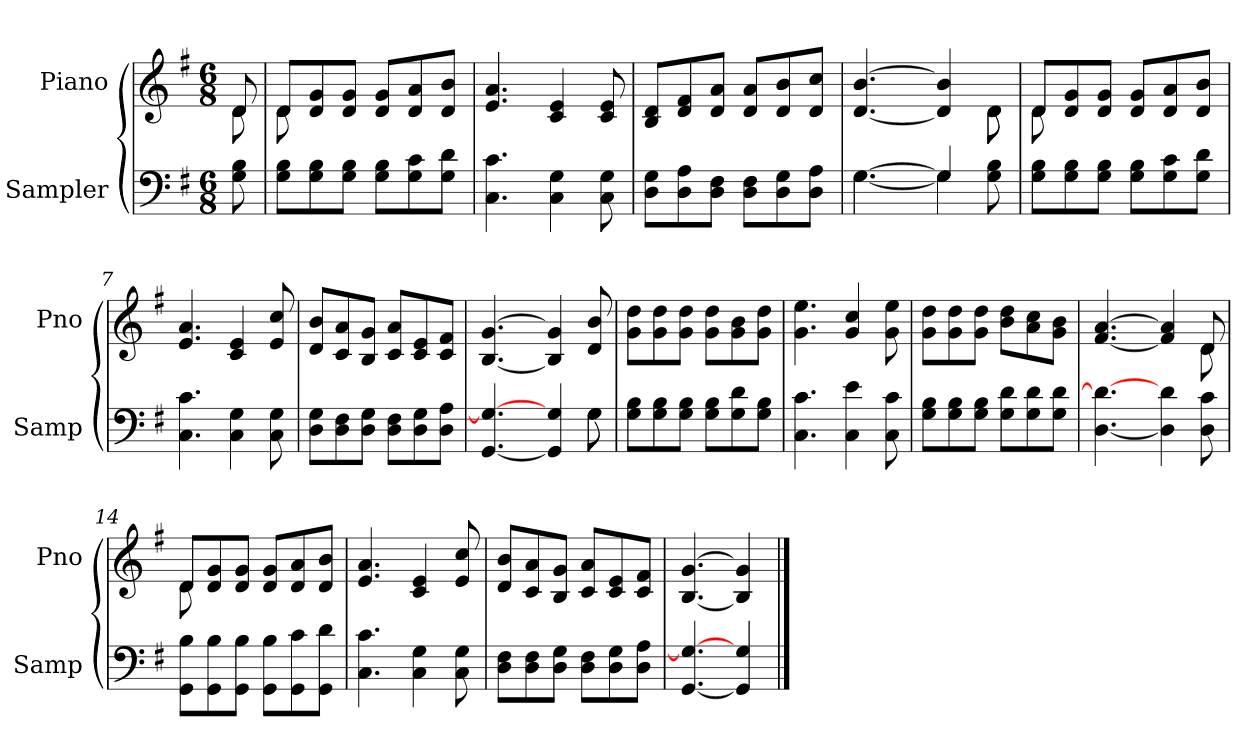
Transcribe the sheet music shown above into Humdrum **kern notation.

**kern	**kern
*part2	*part1
*staff2	*staff1
*I"Sampler	*I"Piano
*I'Samp	*I'Pno
*clefF4	*clefG2
*k[f#]	*k[f#]
*G:	*G:
*M6/8	*M6/8
=1	=1
*	*^
8G 8B	8d/	8d
=2	=2	=2
8G\ 8B\L	8d/L	8d
8G\ 8B\	8d/ 8g/	2ryy
8G\ 8B\J	8d/ 8g/J	.
8G\ 8B\L	8d/ 8g/L	.
8G\ 8c\	8d/ 8a/	.
8G\ 8d\J	8d/ 8b/J	8ryy
*	*v	*v
=3	=3
4.C 4.c	4.e 4.a
4C 4G	4c 4e
8C 8G	8c 8e
=4	=4
8D\ 8G\L	8B/ 8d/L
8D\ 8A\	8d/ 8f#/
8D\ 8F#\J	8d/ 8a/J
8D\ 8F#\L	8d/ 8a/L
8D\ 8G\	8d/ 8b/
8D\ 8A\J	8d/ 8cc/J
=5	=5
*^	*^
[4.G\	[4.G	[4.d [4.b	8ryy
*	*	*v	*v
4G/]	4G]	4d] 4b]
*	*	*^
8G 8B	8ryy	8d\	8d
*v	*v	*	*
=6	=6	=6
8G\ 8B\L	8d/L	8d
8G\ 8B\	8d/ 8g/	2ryy
8G\ 8B\J	8d/ 8g/J	.
8G\ 8B\L	8d/ 8g/L	.
8G\ 8c\	8d/ 8a/	.
8G\ 8d\J	8d/ 8b/J	8ryy
*	*v	*v
=7	=7
4.C 4.c	4.e 4.a
4C 4G	4c 4e
8C 8G	8e 8cc
=8	=8
8D\ 8G\L	8d/ 8b/L
8D\ 8F#\	8c/ 8a/
8D\ 8G\J	8B/ 8g/J
8D\ 8F#\L	8c/ 8a/L
8D\ 8G\	8c/ 8e/
8D\ 8A\J	8c/ 8f#/J
=9	=9
*^	*
[4.GG 4.G_	8ryy	[4.B [4.g
*v	*v	*
4GG] 4G	4B] 4g]
*^	*
8G\	8G	8d 8b
*v	*v	*
=10	=10
8G\ 8B\L	8g\ 8dd\L
8G\ 8B\	8g\ 8dd\
8G\ 8B\J	8g\ 8dd\J
8G\ 8B\L	8g\ 8dd\L
8G\ 8d\	8g\ 8b\
8G\ 8B\J	8g\ 8dd\J
=11	=11
4.C 4.c	4.g 4.ee
4C 4e	4g 4cc
8C 8c	8g 8ee
=12	=12
8G\ 8B\L	8g\ 8dd\L
8G\ 8B\	8g\ 8dd\
8G\ 8B\J	8g\ 8dd\J
8G\ 8d\L	8b\ 8dd\L
8G\ 8d\	8a\ 8cc\
8G\ 8d\J	8g\ 8b\J
=13	=13
*	*^
[4.D 4.d_	[4.f# [4.a	8ryy
*	*v	*v
4D] 4d	4f#] 4a]
*	*^
8D 8c	8d/	8d
=14	=14	=14
8GG\ 8B\L	8d/L	8d
8GG\ 8B\	8d/ 8g/	2ryy
8GG\ 8B\J	8d/ 8g/J	.
8GG\ 8B\L	8d/ 8g/L	.
8GG\ 8c\	8d/ 8a/	.
8GG\ 8d\J	8d/ 8b/J	8ryy
*	*v	*v
=15	=15
4.C 4.c	4.e 4.a
4C 4G	4c 4e
8C 8G	8e 8cc
=16	=16
8D\ 8F#\L	8d/ 8b/L
8D\ 8F#\	8c/ 8a/
8D\ 8G\J	8B/ 8g/J
8D\ 8F#\L	8c/ 8a/L
8D\ 8G\	8c/ 8e/
8D\ 8A\J	8c/ 8f#/J
=17	=17
[4.GG 4.G_	[4.B [4.g
4GG] 4G	4B] 4g]
==	==
*-	*-
